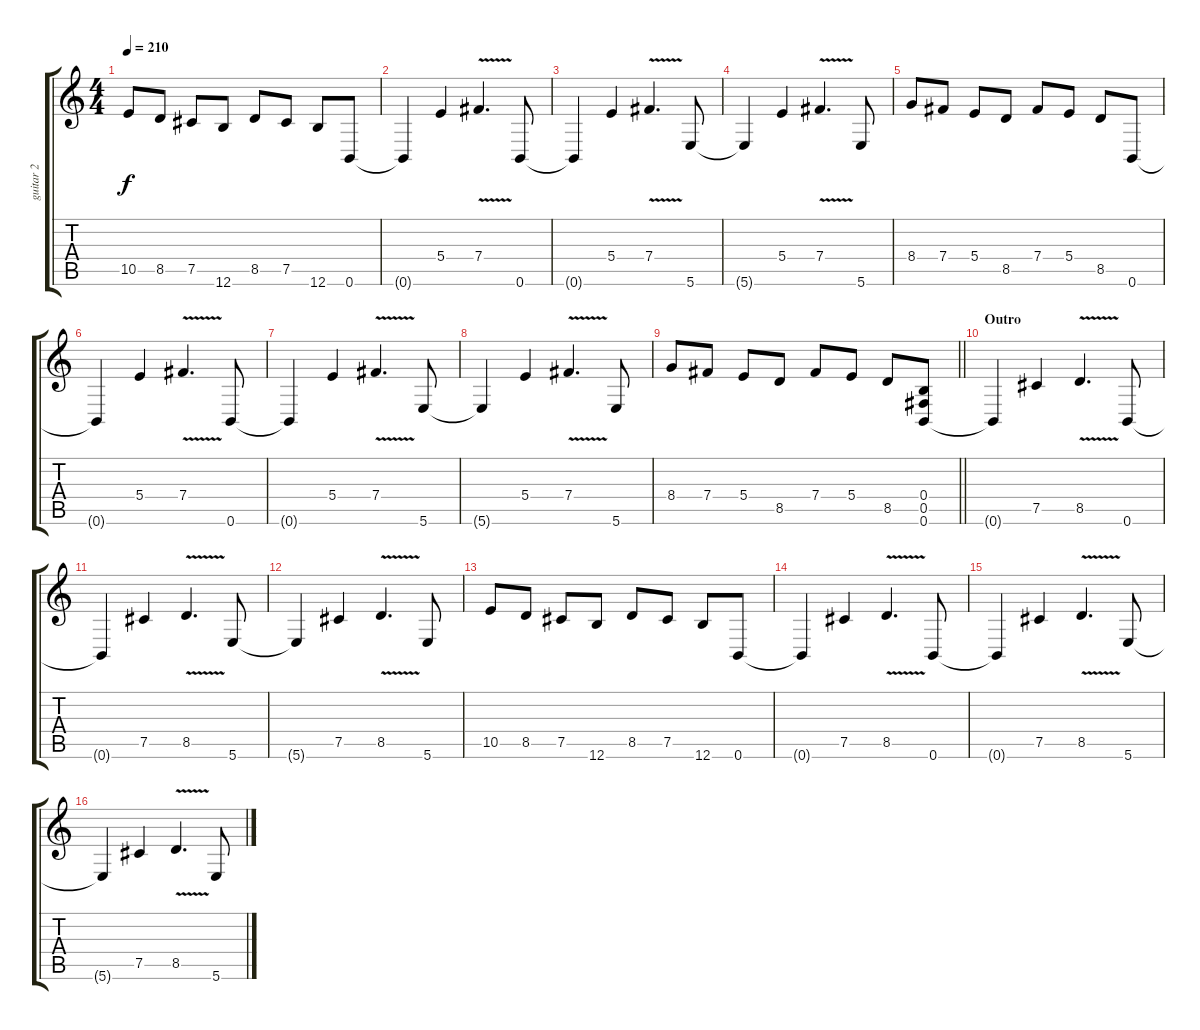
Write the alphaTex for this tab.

\track ("guitar 2" "guitar 2") {solo instrument distortionguitar}
\staff {score tabs}
\tuning (Db4 Ab3 E3 B2 Gb2 B1) {hide}
\ts (4 4)
\tempo 210
\clef g2
\ks c
10.5.8{dy f} 8.5.8 7.5.8 12.6.8 8.5.8 7.5.8 12.6.8 0.6.8 |
0.6{t}.4 5.4.4 7.4{v}.4{d} 0.6.8 |
0.6{t}.4 5.4.4 7.4{v}.4{d} 5.6.8 |
5.6{t}.4 5.4.4 7.4{v}.4{d} 5.6.8 |
8.4.8 7.4.8 5.4.8 8.5.8 7.4.8 5.4.8 8.5.8 0.6.8 |
0.6{t}.4 5.4.4 7.4{v}.4{d} 0.6.8 |
0.6{t}.4 5.4.4 7.4{v}.4{d} 5.6.8 |
5.6{t}.4 5.4.4 7.4{v}.4{d} 5.6.8 |
\barLineRight lightlight
8.4.8 7.4.8 5.4.8 8.5.8 7.4.8 5.4.8 8.5.8 (0.4 0.5 0.6).8 |
\section ("" "Outro")
0.6{t}.4 7.5.4 8.5{v}.4{d} 0.6.8 |
0.6{t}.4 7.5.4 8.5{v}.4{d} 5.6.8 |
5.6{t}.4 7.5.4 8.5{v}.4{d} 5.6.8 |
10.5.8 8.5.8 7.5.8 12.6.8 8.5.8 7.5.8 12.6.8 0.6.8 |
0.6{t}.4 7.5.4 8.5{v}.4{d} 0.6.8 |
0.6{t}.4 7.5.4 8.5{v}.4{d} 5.6.8 |
5.6{t}.4 7.5.4 8.5{v}.4{d} 5.6.8
